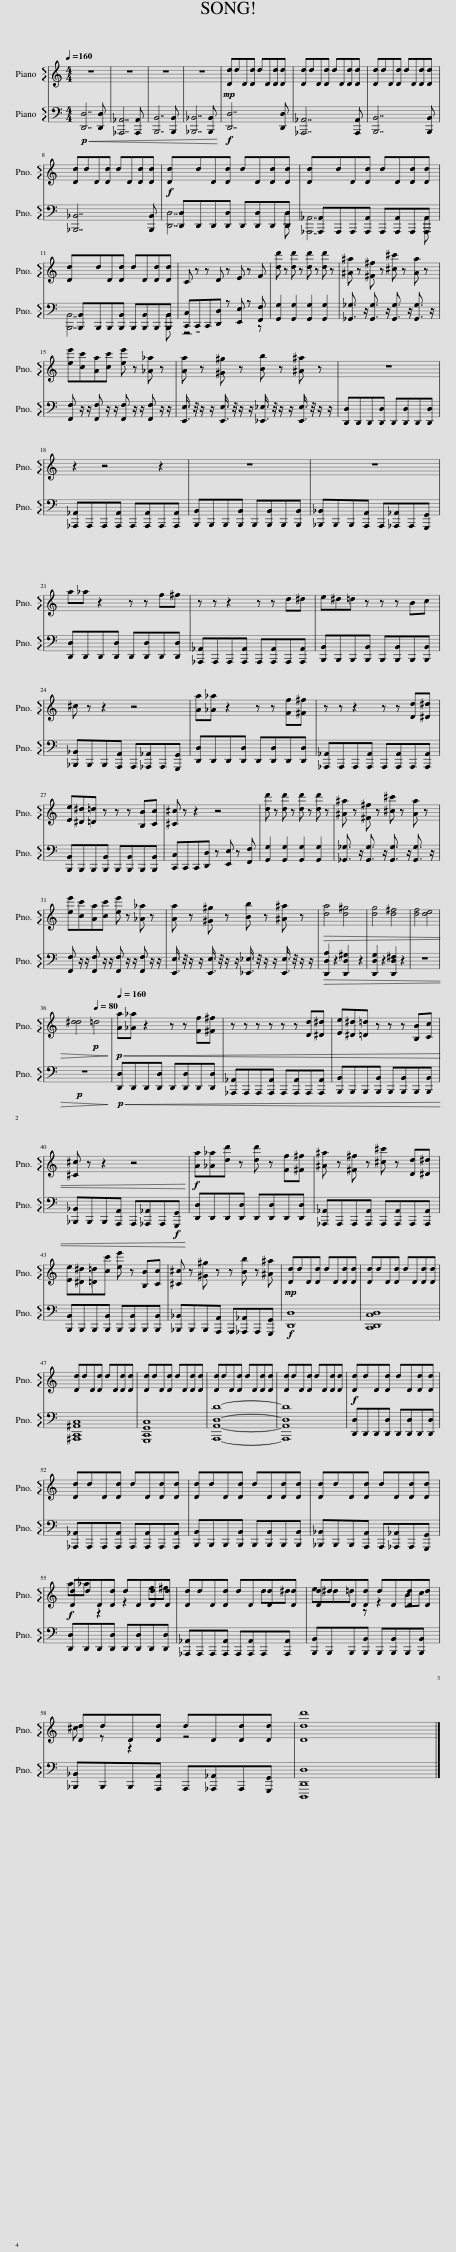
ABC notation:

X:1
%%score ( 1 2 ) ( 3 4 )
L:1/8
Q:1/4=160
M:4/4
I:linebreak $
K:C
V:1 treble
V:2 treble
V:3 bass
V:4 bass
V:1
 z8 | z8 | z8 | z8 |!mp! [Dd]dD[Dd] dD[Dd][Dd] | %5
 [Dd]dD[Dd] dD[Dd][Dd] | [Dd]dD[Dd] dD[Dd][Dd] |$ [Dd]dD[Dd] dD[Dd][Dd] |!f! [Dd]dD[Dd] dD[Dd][Dd] | [Dd]dD[Dd] dD[Dd][Dd] |$ %10
 [Dd]dD[Dd] dD[Dd][Dd] | C z z D z E z F | [dd'] z [dd'] z [dd'] z [dd'] z | [^A^a] z [^F^f] z [^c^c'] z [Aa] z |$ [ee'][cc'][Aa][cc'] [ee'] z [_A_a] z | %15
 [Aa] z [^G^g] z [Bb] z [^A^a] z | z8 |$ z2 z4 z2 | z8 | z8 |$ %20
 a_a z2 z z f^f | z z z2 z z d^d | e^d=d z z z Bc |$ ^c z z2 z4 | [Aa][_A_a] z2 z z [Ff][^F^f] | %25
 z z z2 z z [Dd][^D^d] |$ [Ee][^D^d][=D=d] z z z [B,B][Cc] | [^C^c] z z2 z4 | [dd'] z [dd'] z [dd'] z [dd'] z | [^A^a] z [^F^f] z [^c^c'] z [Aa] z |$ %30
 [ee'][cc'][Aa][cc'] [ee'] z [_A_a] z | [Aa] z [^G^g] z [Bb] z [^A^a] z |!>(! [da]4 [d^g]4 | [dg]4 [d^f]4 | [df]4 [de]4 |$ %35
 [d^d]4!p![Q:1/4=80] =d4!>)! |[Q:1/4=160]!p!!<(! [Aa][_A_a] z2 z z [Ff][^F^f] | z z z z z z [Dd][^D^d] | [Ee][^D^d][=D=d] z z z [B,B][Cc] |$ [^C^c] z z2 z4!<)! | %40
!f! [Aa][_A_a][dd'] z [dd'] z [Ff][^F^f] | [^A^a] z [^F^f] z [^c^c'] z [Dd][^D^d] |$ [Ee][^D^d][=D=d][cc'] [ee'] z [B,B][Cc] | [^C^c] z [^G^g] z z [Bb] z [^A^a] |!mp! [Dd]dD[Dd] dD[Dd][Dd] | %45
 [Dd]dD[Dd] dD[Dd][Dd] |$ [Dd]dD[Dd] dD[Dd][Dd] | [Dd]dD[Dd] dD[Dd][Dd] | [Dd]dD[Dd] dD[Dd][Dd] | [Dd]dD[Dd] dD[Dd][Dd] | %50
!f! [Dd]dD[Dd] dD[Dd][Dd] |$ [Dd]dD[Dd] dD[Dd][Dd] | [Dd]dD[Dd] dD[Dd][Dd] | [Dd]dD[Dd] dD[Dd][Dd] |$!f! [Dd]dD[Dd] dD[Dd][Dd] | %55
 [Dd]dD[Dd] dD[Dd][Dd] | [Dd]dD[Dd] dD[Dd][Dd] |$ [Dd]dD[Dd] dD[Dd][Dd] | [Ddd']8 |] %59
V:2
 x8 | x8 | x8 | x8 | x8 | %5
 x8 | x8 |$ x8 | x8 | x8 |$ %10
 x8 | x8 | x8 | x8 |$ x8 | %15
 x8 | x8 |$ x8 | x8 | x8 |$ %20
 x8 | x8 | x8 |$ x8 | x8 | %25
 x8 |$ x8 | x8 | x8 | x8 |$ %30
 x8 | x8 | x8 | x8 | x8 |$ %35
 x8 | x8 | x8 | x8 |$ x8 | %40
 x8 | x8 |$ x8 | x8 | x8 | %45
 x8 |$ x8 | x8 | x8 | x8 | %50
 x8 |$ x8 | x8 | x8 |$ a_a z2 z2 f^f | %55
 x6 d^d | e^d=d z z2 Bc |$ ^c z z2 z4 | x8 |] %59
V:3
!p!!<(! [D,,D,]7 [D,,D,] | [_A,,,_A,,]7 [A,,,A,,] | [B,,,B,,]7 [B,,,B,,] | [_B,,,_B,,]7 [B,,,B,,]!<)! |!f! [D,,D,]7 [D,,D,] | %5
 [_A,,,_A,,]7 [A,,,A,,] | [B,,,B,,]7 [B,,,B,,] |$ [_B,,,_B,,]7 [B,,,B,,] | [D,,D,]D,,D,,[D,,D,] D,,[D,,D,]D,,[D,,D,] | [_A,,,_A,,]A,,,A,,,[A,,,A,,] A,,,[A,,,A,,]A,,,[A,,,A,,] |$ %10
 [B,,,B,,]B,,,B,,,[B,,,B,,] B,,,[B,,,B,,]B,,,[B,,,B,,] | [C,,C,]C,,C,,[D,,D,] z [E,,E,] z [F,,F,] | [G,,G,]2 [G,,G,]2 [G,,G,]2 [G,,G,]2 | [_G,,_G,]3/2 z/ [G,,G,]3/2 z/ [G,,G,]3/2 z/ [G,,G,]3/2 z/ |$ [F,,F,] z/ z/ [F,,F,] z/ z/ [F,,F,] z/ z/ [F,,F,] z/ z/ | %15
 [E,,E,]3/4 z/4 z/ z/ [E,,E,]3/4 z/4 z/ z/ [_E,,_E,]3/4 z/4 z/ z/ [E,,E,]3/4 z/4 z/ z/ | [D,,D,]D,,D,,[D,,D,] D,,[D,,D,]D,,[D,,D,] |$ [_A,,,_A,,]A,,,A,,,[A,,,A,,] A,,,[A,,,A,,]A,,,[A,,,A,,] | [B,,,B,,]B,,,B,,,[B,,,B,,] B,,,[B,,,B,,]B,,,[B,,,B,,] | [_B,,,_B,,]B,,,B,,,[A,,,A,,] A,,,[_A,,,_A,,]A,,,[G,,,G,,] |$ %20
 [D,,D,]D,,D,,[D,,D,] D,,[D,,D,]D,,[D,,D,] | [_A,,,_A,,]A,,,A,,,[A,,,A,,] A,,,[A,,,A,,]A,,,[A,,,A,,] | [B,,,B,,]B,,,B,,,[B,,,B,,] B,,,[B,,,B,,]B,,,[B,,,B,,] |$ [_B,,,_B,,]B,,,B,,,[A,,,A,,] A,,,[_A,,,_A,,]A,,,[G,,,G,,] | [D,,D,]D,,D,,[D,,D,] D,,[D,,D,]D,,[D,,D,] | %25
 [_A,,,_A,,]A,,,A,,,[A,,,A,,] A,,,[A,,,A,,]A,,,[A,,,A,,] |$ [B,,,B,,]B,,,B,,,[B,,,B,,] B,,,[B,,,B,,]B,,,[B,,,B,,] | [C,,C,]C,,C,,[D,,D,] z [E,,E,] z [F,,F,] | [G,,G,]2 [G,,G,]2 [G,,G,]2 [G,,G,]2 | [_G,,_G,]3/2 z/ [G,,G,]3/2 z/ [G,,G,]3/2 z/ [G,,G,]3/2 z/ |$ %30
 [F,,F,] z/ z/ [F,,F,] z/ z/ [F,,F,] z/ z/ [F,,F,] z/ z/ | [E,,E,]3/4 z/4 z/ z/ [E,,E,]3/4 z/4 z/ z/ [_E,,_E,]3/4 z/4 z/ z/ [E,,E,]3/4 z/4 z/ z/ |!>(! [D,,D,A,]2 z2 [D,,D,^G,]2 z2 | [D,,D,G,]2 z2 [D,,D,^F,]2 z2 | z8 |$ %35
!p! z8!>)! |!p!!<(! [D,,D,]D,,D,,[D,,D,] D,,[D,,D,]D,,[D,,D,] | [_A,,,_A,,]A,,,A,,,[A,,,A,,] A,,,[A,,,A,,]A,,,[A,,,A,,] | [B,,,B,,]B,,,B,,,[B,,,B,,] B,,,[B,,,B,,]B,,,[B,,,B,,] |$ [_B,,,_B,,]B,,,B,,,[A,,,A,,] A,,,[_A,,,_A,,]A,,,!f![G,,,G,,]!<)! | %40
 [D,,D,]D,,D,,[D,,D,] D,,[D,,D,]D,,[D,,D,] | [_A,,,_A,,]A,,,A,,,[A,,,A,,] A,,,[A,,,A,,]A,,,[A,,,A,,] |$ [B,,,B,,]B,,,B,,,[B,,,B,,] B,,,[B,,,B,,]B,,,[B,,,B,,] | [_B,,,_B,,]B,,,B,,,[A,,,A,,] A,,,[_A,,,_A,,]A,,,[G,,,G,,] |!f! [D,,D,]8 | %45
 [C,,D,,C,D,]8 |$ [^A,,,C,,^A,,C,]8 | [G,,,C,,G,,C,]8 | [A,,,A,,D,D]8- | [A,,,A,,D,D]8 | %50
 [D,,D,]D,,D,,[D,,D,] D,,[D,,D,]D,,[D,,D,] |$ [_A,,,_A,,]A,,,A,,,[A,,,A,,] A,,,[A,,,A,,]A,,,[A,,,A,,] | [B,,,B,,]B,,,B,,,[B,,,B,,] B,,,[B,,,B,,]B,,,[B,,,B,,] | [_B,,,_B,,]B,,,B,,,[A,,,A,,] A,,,[_A,,,_A,,]A,,,[G,,,G,,] |$ [D,,D,]D,,D,,[D,,D,] D,,[D,,D,]D,,[D,,D,] | %55
 [_A,,,_A,,]A,,,A,,,[A,,,A,,] A,,,[A,,,A,,]A,,,[A,,,A,,] | [B,,,B,,]B,,,B,,,[B,,,B,,] B,,,[B,,,B,,]B,,,[B,,,B,,] |$ [_B,,,_B,,]B,,,B,,,[A,,,A,,] A,,,[_A,,,_A,,]A,,,[G,,,G,,] | [D,,,D,,D,]8 |] %59
V:4
 x8 | x8 | x8 | x8 | x8 | %5
 x8 | x8 |$ x8 | [D,,D,]7 [D,,D,] | [_A,,,_A,,]7 [A,,,A,,] |$ %10
 [B,,,B,,]7 [B,,,B,,] | z7 z | x8 | x8 |$ x8 | %15
 x8 | x8 |$ x8 | x8 | x8 |$ %20
 x8 | x8 | x8 |$ x8 | x8 | %25
 x8 |$ x8 | x8 | x8 | x8 |$ %30
 x8 | x8 | x8 | x8 | x8 |$ %35
 x8 | x8 | x8 | x8 |$ x8 | %40
 x8 | x8 |$ x8 | x8 | x8 | %45
 x8 |$ x8 | x8 | x8 | x8 | %50
 x8 |$ x8 | x8 | x8 |$ x8 | %55
 x8 | x8 |$ x8 | x8 |] %59
